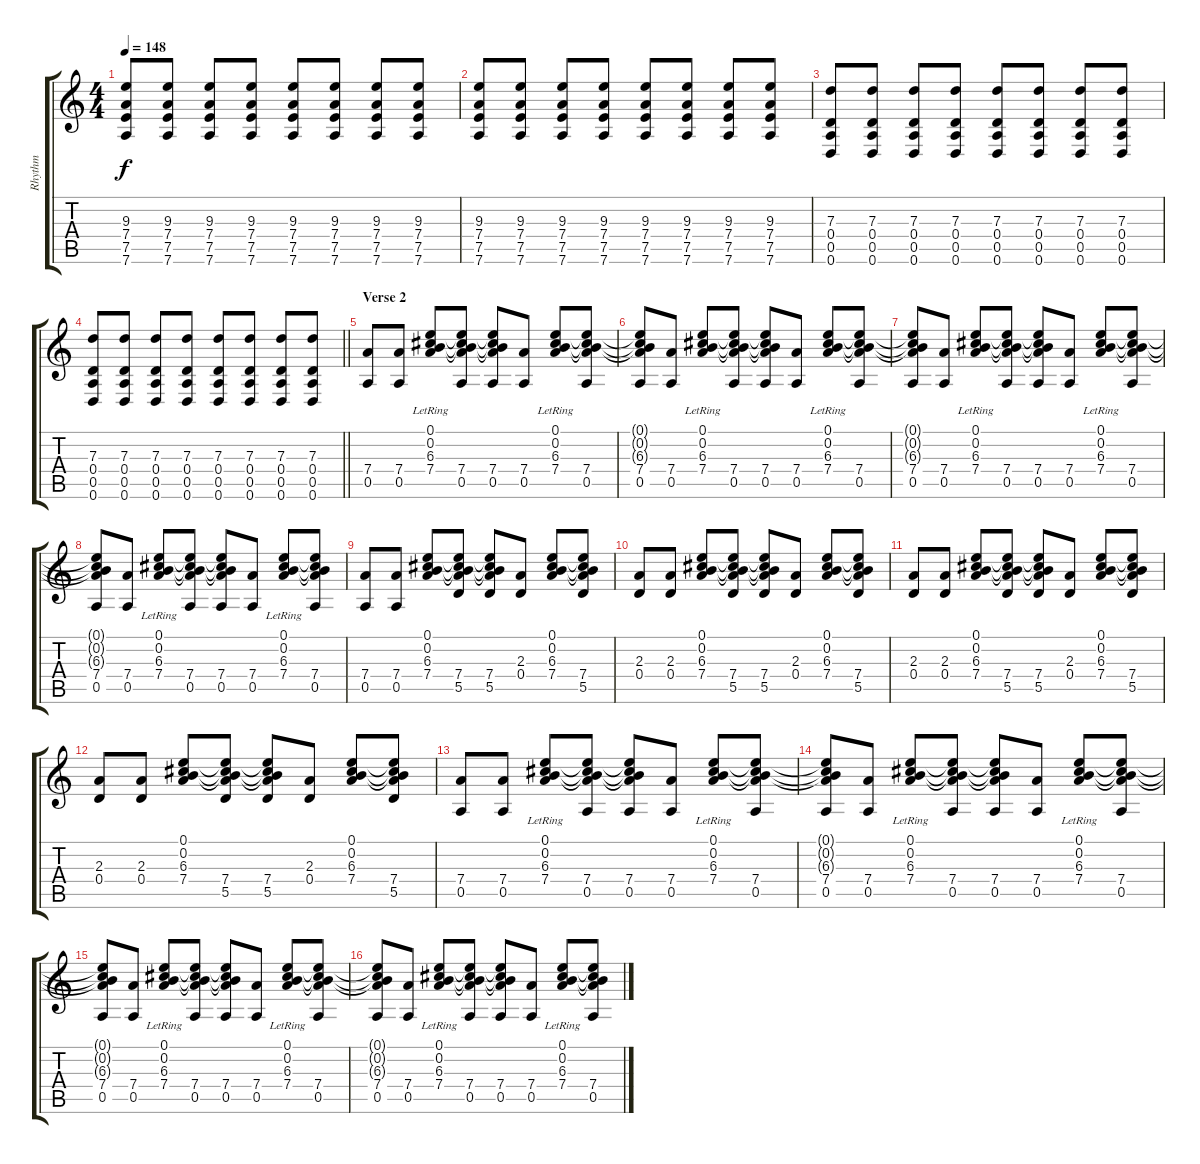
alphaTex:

\track ("Rhythm" "Rhythm") {instrument overdrivenguitar}
\staff {score tabs}
\tuning (E4 B3 G3 D3 A2 D2) {hide}
\ts (4 4)
\tempo 148
\clef g2
\ks c
(9.3 7.4 7.5 7.6).8{dy f instrument overdrivenguitar} (9.3 7.4 7.5 7.6).8 (9.3 7.4 7.5 7.6).8 (9.3 7.4 7.5 7.6).8 (9.3 7.4 7.5 7.6).8 (9.3 7.4 7.5 7.6).8 (9.3 7.4 7.5 7.6).8 (9.3 7.4 7.5 7.6).8 |
(9.3 7.4 7.5 7.6).8{instrument overdrivenguitar} (9.3 7.4 7.5 7.6).8 (9.3 7.4 7.5 7.6).8 (9.3 7.4 7.5 7.6).8 (9.3 7.4 7.5 7.6).8 (9.3 7.4 7.5 7.6).8 (9.3 7.4 7.5 7.6).8 (9.3 7.4 7.5 7.6).8 |
(7.3 0.4 0.5 0.6).8 (7.3 0.4 0.5 0.6).8 (7.3 0.4 0.5 0.6).8 (7.3 0.4 0.5 0.6).8 (7.3 0.4 0.5 0.6).8 (7.3 0.4 0.5 0.6).8 (7.3 0.4 0.5 0.6).8 (7.3 0.4 0.5 0.6).8 |
\barLineRight lightlight
(7.3 0.4 0.5 0.6).8 (7.3 0.4 0.5 0.6).8 (7.3 0.4 0.5 0.6).8 (7.3 0.4 0.5 0.6).8 (7.3 0.4 0.5 0.6).8 (7.3 0.4 0.5 0.6).8 (7.3 0.4 0.5 0.6).8 (7.3 0.4 0.5 0.6).8 |
\section ("" "Verse 2")
(7.4 0.5).8 (7.4 0.5).8 (0.1{lr} 0.2{lr} 6.3{lr} 7.4).8 (0.1{t} 0.2{t} 6.3{t} 7.4 0.5).8 (0.1{t} 0.2{t} 6.3{t} 7.4 0.5).8 (7.4 0.5).8 (0.1{lr} 0.2{lr} 6.3{lr} 7.4).8 (0.1{t} 0.2{t} 6.3{t} 7.4 0.5).8 |
(0.1{t} 0.2{t} 6.3{t} 7.4 0.5).8 (7.4 0.5).8 (0.1{lr} 0.2{lr} 6.3{lr} 7.4).8 (0.1{t} 0.2{t} 6.3{t} 7.4 0.5).8 (0.1{t} 0.2{t} 6.3{t} 7.4 0.5).8 (7.4 0.5).8 (0.1{lr} 0.2{lr} 6.3{lr} 7.4{lr}).8 (0.1{t} 0.2{t} 6.3{t} 7.4 0.5).8 |
(0.1{t} 0.2{t} 6.3{t} 7.4 0.5).8 (7.4 0.5).8 (0.1{lr} 0.2{lr} 6.3{lr} 7.4{lr}).8 (0.1{t} 0.2{t} 6.3{t} 7.4 0.5).8 (0.1{t} 0.2{t} 6.3{t} 7.4 0.5).8 (7.4 0.5).8 (0.1{lr} 0.2{lr} 6.3{lr} 7.4{lr}).8 (0.1{t} 0.2{t} 6.3{t} 7.4 0.5).8 |
(0.1{t} 0.2{t} 6.3{t} 7.4 0.5).8 (7.4 0.5).8 (0.1{lr} 0.2{lr} 6.3{lr} 7.4{lr}).8 (0.1{t} 0.2{t} 6.3{t} 7.4 0.5).8 (0.1{t} 0.2{t} 6.3{t} 7.4 0.5).8 (7.4 0.5).8 (0.1{lr} 0.2{lr} 6.3{lr} 7.4{lr}).8 (0.1{t} 0.2{t} 6.3{t} 7.4 0.5).8 |
(7.4 0.5).8 (7.4 0.5).8 (0.1 0.2 6.3 7.4).8 (0.1{t} 0.2{t} 6.3{t} 7.4 5.5).8 (0.1{t} 0.2{t} 6.3{t} 7.4 5.5).8 (2.3 0.4).8 (0.1 0.2 6.3 7.4).8 (0.1{t} 0.2{t} 6.3{t} 7.4 5.5).8 |
(2.3 0.4).8 (2.3 0.4).8 (0.1 0.2 6.3 7.4).8 (0.1{t} 0.2{t} 6.3{t} 7.4 5.5).8 (0.1{t} 0.2{t} 6.3{t} 7.4 5.5).8 (2.3 0.4).8 (0.1 0.2 6.3 7.4).8 (0.1{t} 0.2{t} 6.3{t} 7.4 5.5).8 |
(2.3 0.4).8 (2.3 0.4).8 (0.1 0.2 6.3 7.4).8 (0.1{t} 0.2{t} 6.3{t} 7.4 5.5).8 (0.1{t} 0.2{t} 6.3{t} 7.4 5.5).8 (2.3 0.4).8 (0.1 0.2 6.3 7.4).8 (0.1{t} 0.2{t} 6.3{t} 7.4 5.5).8 |
(2.3 0.4).8 (2.3 0.4).8 (0.1 0.2 6.3 7.4).8 (0.1{t} 0.2{t} 6.3{t} 7.4 5.5).8 (0.1{t} 0.2{t} 6.3{t} 7.4 5.5).8 (2.3 0.4).8 (0.1 0.2 6.3 7.4).8 (0.1{t} 0.2{t} 6.3{t} 7.4 5.5).8 |
(7.4 0.5).8 (7.4 0.5).8 (0.1{lr} 0.2{lr} 6.3{lr} 7.4).8 (0.1{t} 0.2{t} 6.3{t} 7.4 0.5).8 (0.1{t} 0.2{t} 6.3{t} 7.4 0.5).8 (7.4 0.5).8 (0.1{lr} 0.2{lr} 6.3{lr} 7.4).8 (0.1{t} 0.2{t} 6.3{t} 7.4 0.5).8 |
(0.1{t} 0.2{t} 6.3{t} 7.4 0.5).8 (7.4 0.5).8 (0.1{lr} 0.2{lr} 6.3{lr} 7.4).8 (0.1{t} 0.2{t} 6.3{t} 7.4 0.5).8 (0.1{t} 0.2{t} 6.3{t} 7.4 0.5).8 (7.4 0.5).8 (0.1{lr} 0.2{lr} 6.3{lr} 7.4{lr}).8 (0.1{t} 0.2{t} 6.3{t} 7.4 0.5).8 |
(0.1{t} 0.2{t} 6.3{t} 7.4 0.5).8 (7.4 0.5).8 (0.1{lr} 0.2{lr} 6.3{lr} 7.4{lr}).8 (0.1{t} 0.2{t} 6.3{t} 7.4 0.5).8 (0.1{t} 0.2{t} 6.3{t} 7.4 0.5).8 (7.4 0.5).8 (0.1{lr} 0.2{lr} 6.3{lr} 7.4{lr}).8 (0.1{t} 0.2{t} 6.3{t} 7.4 0.5).8 |
(0.1{t} 0.2{t} 6.3{t} 7.4 0.5).8 (7.4 0.5).8 (0.1{lr} 0.2{lr} 6.3{lr} 7.4{lr}).8 (0.1{t} 0.2{t} 6.3{t} 7.4 0.5).8 (0.1{t} 0.2{t} 6.3{t} 7.4 0.5).8 (7.4 0.5).8 (0.1{lr} 0.2{lr} 6.3{lr} 7.4{lr}).8 (0.1{t} 0.2{t} 6.3{t} 7.4 0.5).8
